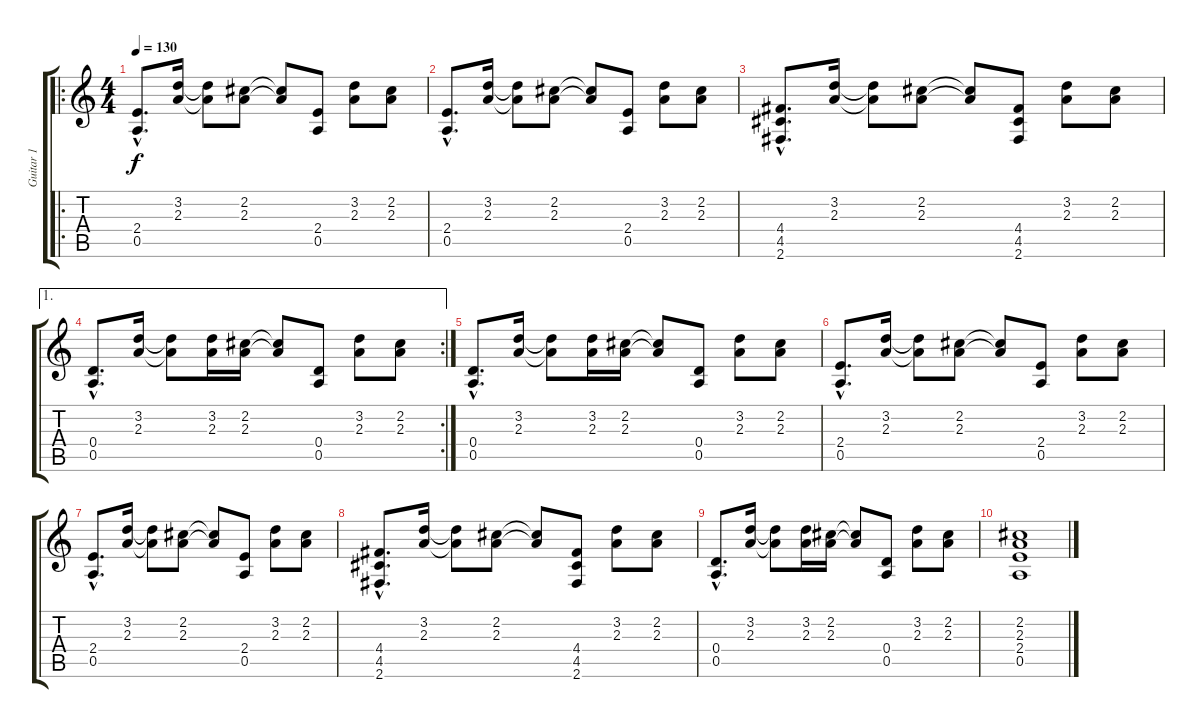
\track ("Guitar 1" "Guitar 1") {instrument distortionguitar}
\staff {score tabs}
\tuning (E4 B3 G3 D3 A2 E2) {hide}
\ro
\ts (4 4)
\tempo 130
\clef g2
\ks c
(2.4{hac} 0.5{hac}).8{d dy f} (3.2 2.3).16 (3.2{t} 2.3{t}).8 (2.2 2.3).8 (2.2{t} 2.3{t}).8 (2.4 0.5).8 (3.2 2.3).8 (2.2 2.3).8 |
(2.4{hac} 0.5{hac}).8{d} (3.2 2.3).16 (3.2{t} 2.3{t}).8 (2.2 2.3).8 (2.2{t} 2.3{t}).8 (2.4 0.5).8 (3.2 2.3).8 (2.2 2.3).8 |
(4.4{hac} 4.5{hac} 2.6{hac}).8{d} (3.2 2.3).16 (3.2{t} 2.3{t}).8 (2.2 2.3).8 (2.2{t} 2.3{t}).8 (4.4 4.5 2.6).8 (3.2 2.3).8 (2.2 2.3).8 |
\ae 1
\rc 2
(0.4{hac} 0.5{hac}).8{d} (3.2 2.3).16 (3.2{t} 2.3{t}).8 (3.2 2.3).16 (2.2 2.3).16 (2.2{t} 2.3{t}).8 (0.4 0.5).8 (3.2 2.3).8 (2.2 2.3).8 |
(0.4{hac} 0.5{hac}).8{d} (3.2 2.3).16 (3.2{t} 2.3{t}).8 (3.2 2.3).16 (2.2 2.3).16 (2.2{t} 2.3{t}).8 (0.4 0.5).8 (3.2 2.3).8 (2.2 2.3).8 |
(2.4{hac} 0.5{hac}).8{d} (3.2 2.3).16 (3.2{t} 2.3{t}).8 (2.2 2.3).8 (2.2{t} 2.3{t}).8 (2.4 0.5).8 (3.2 2.3).8 (2.2 2.3).8 |
(2.4{hac} 0.5{hac}).8{d} (3.2 2.3).16 (3.2{t} 2.3{t}).8 (2.2 2.3).8 (2.2{t} 2.3{t}).8 (2.4 0.5).8 (3.2 2.3).8 (2.2 2.3).8 |
(4.4{hac} 4.5{hac} 2.6{hac}).8{d} (3.2 2.3).16 (3.2{t} 2.3{t}).8 (2.2 2.3).8 (2.2{t} 2.3{t}).8 (4.4 4.5 2.6).8 (3.2 2.3).8 (2.2 2.3).8 |
(0.4{hac} 0.5{hac}).8{d} (3.2 2.3).16 (3.2{t} 2.3{t}).8 (3.2 2.3).16 (2.2 2.3).16 (2.2{t} 2.3{t}).8 (0.4 0.5).8 (3.2 2.3).8 (2.2 2.3).8 |
(2.2 2.3 2.4 0.5).1
